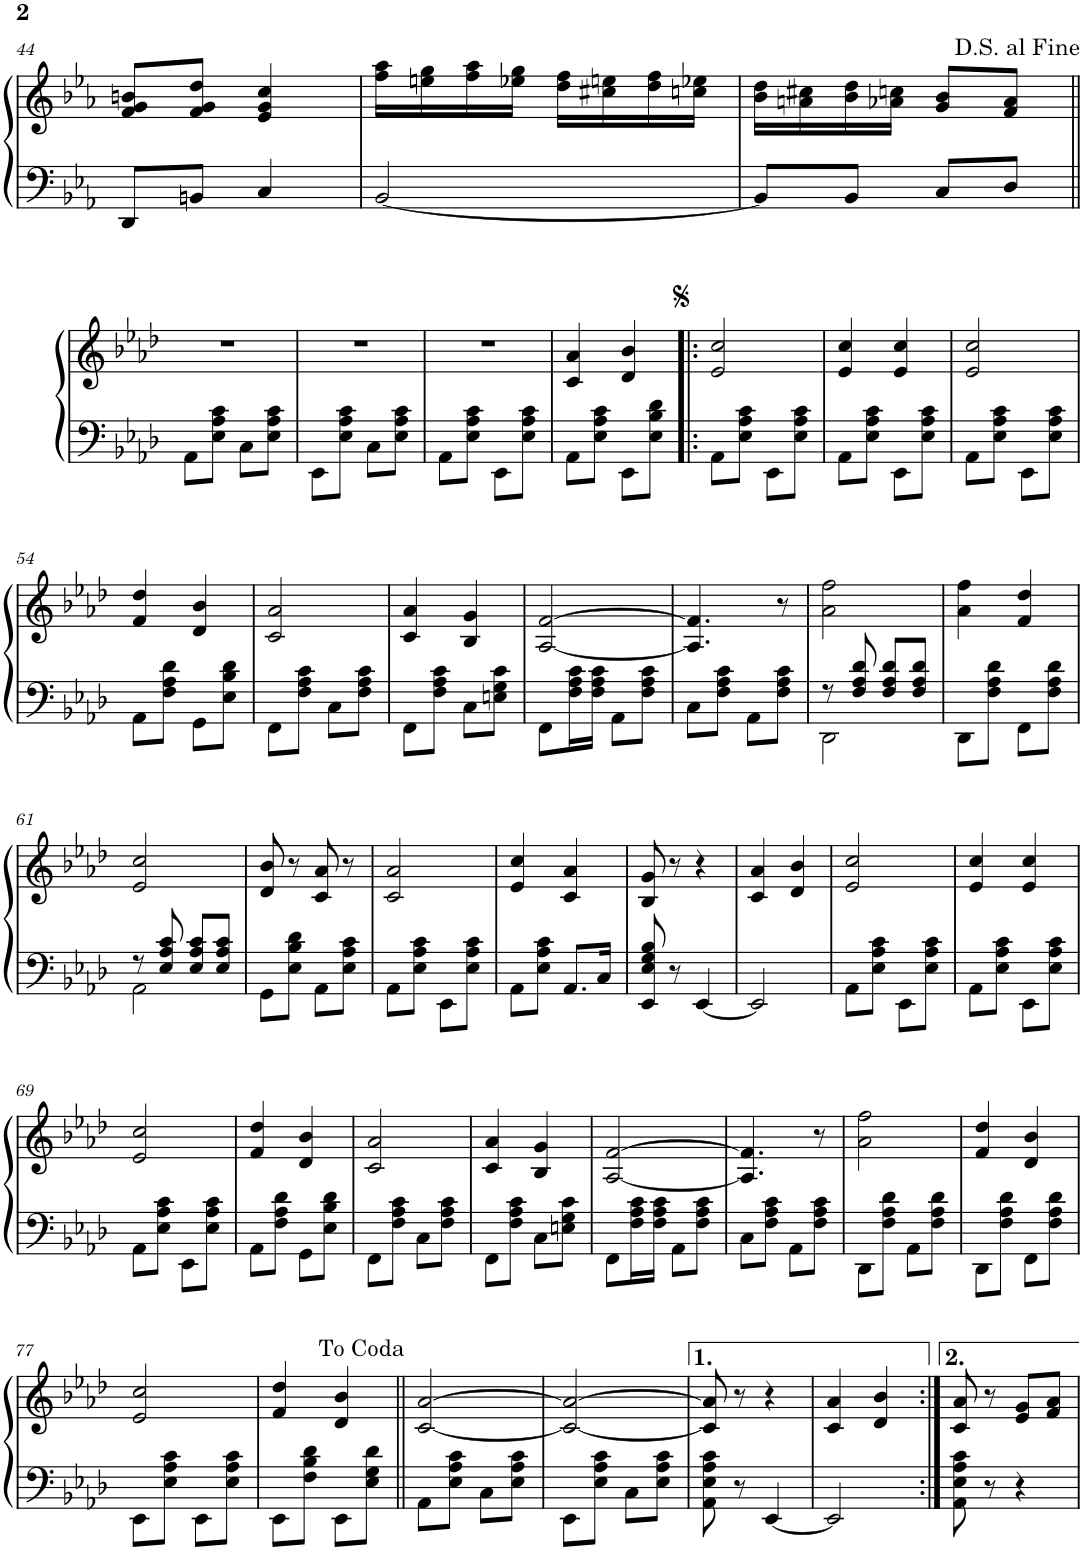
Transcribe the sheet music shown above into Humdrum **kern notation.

**kern	**kern
*part1	*part1
*staff2	*staff1
*I"Akkordeon	*
*I'Akk.	*
!!LO:PB:g=z
*clefF4	*clefG2
*k[b-e-a-]	*k[b-e-a-]
*M2/4	*M2/4
=44	=44
8DD/L	8f/ 8g/ 8bn/L
8BBn/J	8f/ 8g/ 8dd/J
4C/	4e-/ 4g/ 4cc/
=45	=45
[2BB-/	16ff\ 16aa-\LL
.	16een\ 16gg\
.	16ff\ 16aa-\
.	16ee-X\ 16gg\JJ
.	16dd\ 16ff\LL
.	16cc#X\ 16een\
.	16dd\ 16ff\
.	16ccn\ 16ee-X\JJ
=46	=46
8BB-/L]	16b-\ 16dd\LL
.	16an\ 16cc#X\
8BB-/J	16b-\ 16dd\
.	16a-X\ 16ccn\JJ
8C/L	8g/ 8b-/L
8D/J	8f/ 8a-/J
!!LO:LB:g=z
=47||	=47||
*k[b-e-a-d-]	*k[b-e-a-d-]
8AA-\L	2r
8E-\ 8A-\ 8c\J	.
8C\L	.
8E-\ 8A-\ 8c\J	.
=48	=48
8EE-\L	2r
8E-\ 8A-\ 8c\J	.
8C\L	.
8E-\ 8A-\ 8c\J	.
=49	=49
8AA-\L	2r
8E-\ 8A-\ 8c\J	.
8EE-\L	.
8E-\ 8A-\ 8c\J	.
=50	=50
8AA-\L	4c/ 4a-/
8E-\ 8A-\ 8c\J	.
8EE-\L	4d-/ 4b-/
8E-\ 8B-\ 8d-\J	.
=51!|:	=51!|:
8AA-\L	2e-/ 2cc/
8E-\ 8A-\ 8c\J	.
8EE-\L	.
8E-\ 8A-\ 8c\J	.
=52	=52
8AA-\L	4e-/ 4cc/
8E-\ 8A-\ 8c\J	.
8EE-\L	4e-/ 4cc/
8E-\ 8A-\ 8c\J	.
=53	=53
8AA-\L	2e-/ 2cc/
8E-\ 8A-\ 8c\J	.
8EE-\L	.
8E-\ 8A-\ 8c\J	.
!!LO:LB:g=z
=54	=54
8AA-\L	4f/ 4dd-/
8F\ 8A-\ 8d-\J	.
8GG\L	4d-/ 4b-/
8E-\ 8B-\ 8d-\J	.
=55	=55
8FF\L	2c/ 2a-/
8F\ 8A-\ 8c\J	.
8C\L	.
8F\ 8A-\ 8c\J	.
=56	=56
8FF\L	4c/ 4a-/
8F\ 8A-\ 8c\J	.
8C\L	4B-/ 4g/
8En\ 8G\ 8c\J	.
=57	=57
8FF\L	[2A-/ [2f/
16F\ 16A-\ 16c\L	.
16F\ 16A-\ 16c\JJ	.
8AA-\L	.
8F\ 8A-\ 8c\J	.
=58	=58
8C\L	4.A-/] 4.f/]
8F\ 8A-\ 8c\J	.
8AA-\L	.
8F\ 8A-\ 8c\J	8r
=59	=59
*^	*
8r	2DD-\	2a-\ 2ff\
8F/ 8A-/ 8d-/	.	.
8F/ 8A-/ 8d-/L	.	.
8F/ 8A-/ 8d-/J	.	.
*v	*v	*
=60	=60
8DD-\L	4a-\ 4ff\
8F\ 8A-\ 8d-\J	.
8FF\L	4f/ 4dd-/
8F\ 8A-\ 8d-\J	.
!!LO:LB:g=z
=61	=61
*^	*
8r	2AA-\	2e-/ 2cc/
8E-/ 8A-/ 8c/	.	.
8E-/ 8A-/ 8c/L	.	.
8E-/ 8A-/ 8c/J	.	.
*v	*v	*
=62	=62
8GG\L	8d-/ 8b-/
8E-\ 8B-\ 8d-\J	8r
8AA-\L	8c/ 8a-/
8E-\ 8A-\ 8c\J	8r
=63	=63
8AA-\L	2c/ 2a-/
8E-\ 8A-\ 8c\J	.
8EE-\L	.
8E-\ 8A-\ 8c\J	.
=64	=64
8AA-\L	4e-/ 4cc/
8E-\ 8A-\ 8c\J	.
8.AA-/L	4c/ 4a-/
16C/Jk	.
=65	=65
8EE-/ 8E-/ 8G/ 8B-/	8B-/ 8g/
8r	8r
[4EE-/	4r
=66	=66
2EE-/]	4c/ 4a-/
.	4d-/ 4b-/
=67	=67
8AA-\L	2e-/ 2cc/
8E-\ 8A-\ 8c\J	.
8EE-\L	.
8E-\ 8A-\ 8c\J	.
=68	=68
8AA-\L	4e-/ 4cc/
8E-\ 8A-\ 8c\J	.
8EE-\L	4e-/ 4cc/
8E-\ 8A-\ 8c\J	.
!!LO:LB:g=z
=69	=69
8AA-\L	2e-/ 2cc/
8E-\ 8A-\ 8c\J	.
8EE-\L	.
8E-\ 8A-\ 8c\J	.
=70	=70
8AA-\L	4f/ 4dd-/
8F\ 8A-\ 8d-\J	.
8GG\L	4d-/ 4b-/
8E-\ 8B-\ 8d-\J	.
=71	=71
8FF\L	2c/ 2a-/
8F\ 8A-\ 8c\J	.
8C\L	.
8F\ 8A-\ 8c\J	.
=72	=72
8FF\L	4c/ 4a-/
8F\ 8A-\ 8c\J	.
8C\L	4B-/ 4g/
8En\ 8G\ 8c\J	.
=73	=73
8FF\L	[2A-/ [2f/
16F\ 16A-\ 16c\L	.
16F\ 16A-\ 16c\JJ	.
8AA-\L	.
8F\ 8A-\ 8c\J	.
=74	=74
8C\L	4.A-/] 4.f/]
8F\ 8A-\ 8c\J	.
8AA-\L	.
8F\ 8A-\ 8c\J	8r
=75	=75
8DD-\L	2a-\ 2ff\
8F\ 8A-\ 8d-\J	.
8AA-\L	.
8F\ 8A-\ 8d-\J	.
=76	=76
8DD-\L	4f/ 4dd-/
8F\ 8A-\ 8d-\J	.
8FF\L	4d-/ 4b-/
8F\ 8A-\ 8d-\J	.
!!LO:LB:g=z
=77	=77
8EE-\L	2e-/ 2cc/
8E-\ 8A-\ 8c\J	.
8EE-\L	.
8E-\ 8A-\ 8c\J	.
=78	=78
8EE-\L	4f/ 4dd-/
8F\ 8B-\ 8d-\J	.
8EE-\L	4d-/ 4b-/
8E-\ 8G\ 8d-\J	.
=79||	=79||
8AA-\L	[2c/ [2a-/
8E-\ 8A-\ 8c\J	.
8C\L	.
8E-\ 8A-\ 8c\J	.
=80	=80
8EE-\L	2c/_ 2a-/_
8E-\ 8A-\ 8c\J	.
8C\L	.
8E-\ 8A-\ 8c\J	.
=81	=81
8AA-\ 8E-\ 8A-\ 8c\	8c/] 8a-/]
8r	8r
[4EE-/	4r
=82	=82
2EE-/]	4c/ 4a-/
.	4d-/ 4b-/
=83:|!	=83:|!
8AA-\ 8E-\ 8A-\ 8c\	8c/ 8a-/
8r	8r
4r	8e-/ 8g/L
.	8f/ 8a-/J
=	=
*-	*-
